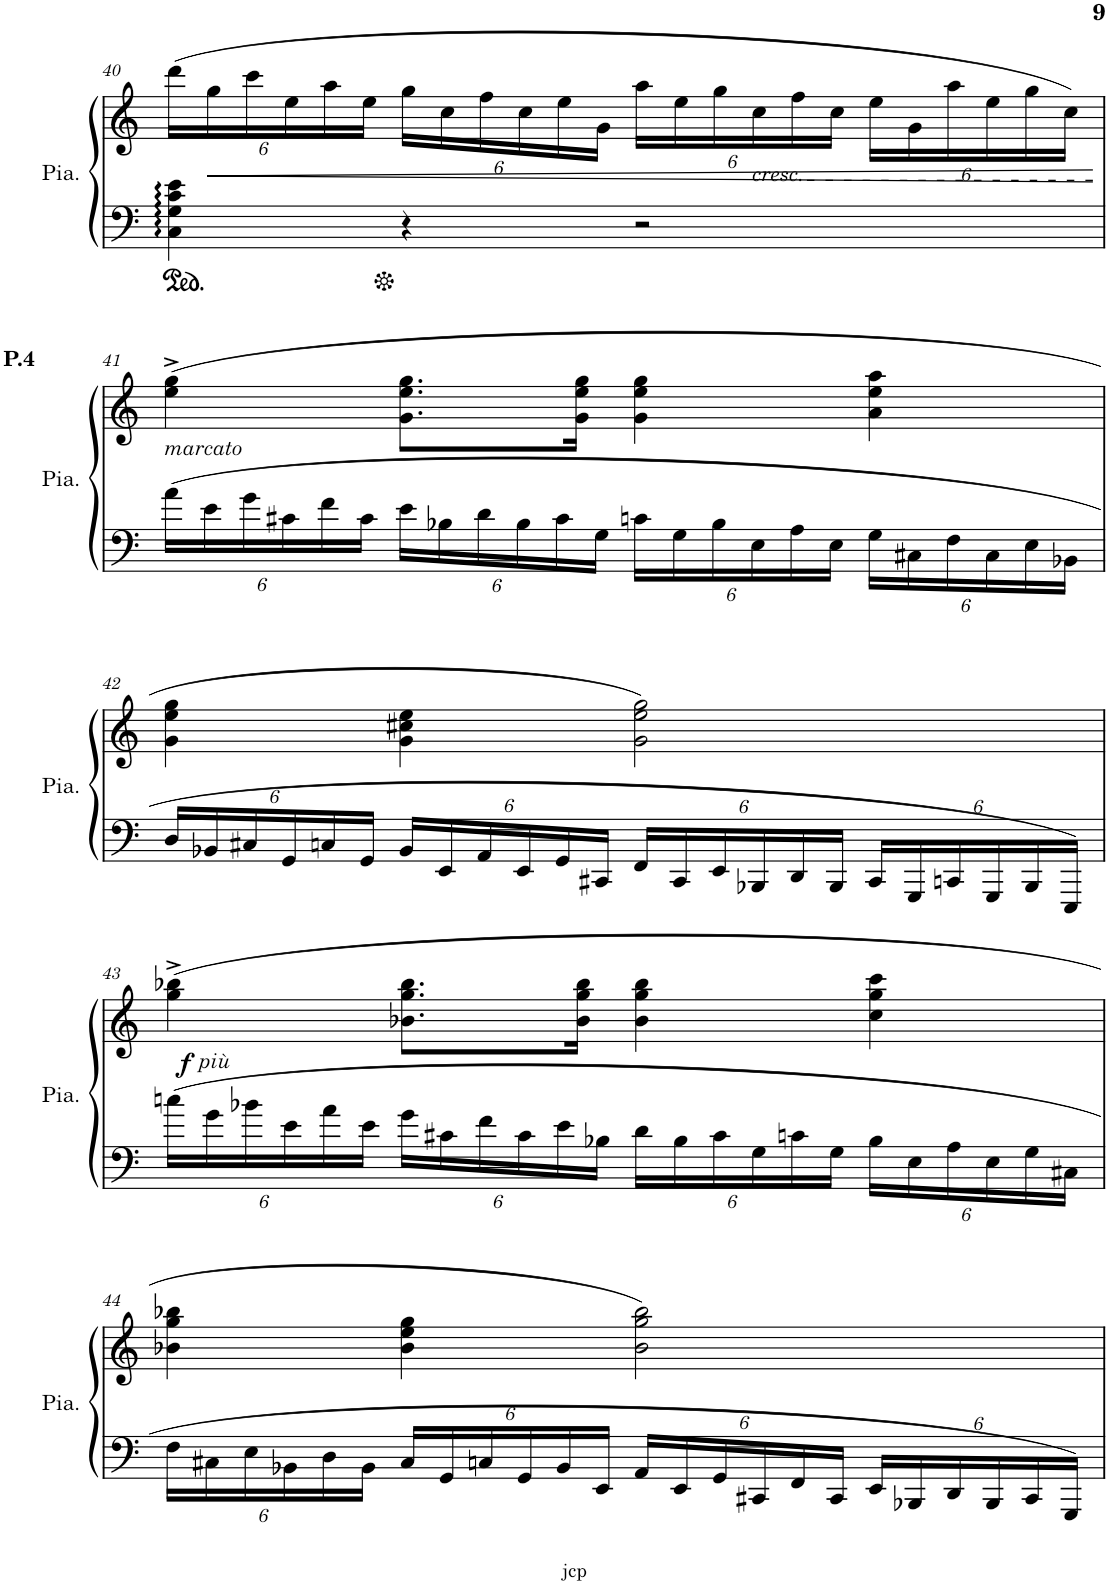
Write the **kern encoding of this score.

**kern	**kern	**dynam
*part1	*part1	*part1
*staff2	*staff1	*staff1/2
*I"Piano	*	*
*I'Pia.	*	*
!!LO:PB:g=z
*clefF4	*clefG2	*
*k[]	*k[]	*
*M4/4	*M4/4	*
*met(c)	*met(c)	*
*	*Xbrackettup	*
=40	=40	=40
4C\ 4G\ 4c\ 4e\	(24ddd\LL	.
!	!	!LO:HP:b
.	24gg\	<
.	24ccc\	.
.	24ee\	.
.	24aa\	.
.	24ee\JJ	.
4r	24gg\LL	.
.	24cc\	.
.	24ff\	.
.	24cc\	.
.	24ee\	.
.	24g\JJ	.
2r	24aa\LL	.
.	24ee\	.
.	24gg\	.
!	!LO:TX:b:i:t=cresc.	!
.	24cc\	.
.	24ff\	.
.	24cc\JJ	.
.	24ee\LL	.
.	24g\	.
.	24aa\	.
.	24ee\	.
.	24gg\	.
.	24cc\JJ)	.
.	.	[
!!LO:LB:g=z
=41	=41	=41
*Xbrackettup	*	*
!	!LO:TX:a:B:t=P.4	!
!	!LO:TX:b:i:t=marcato	!
24a\LL	(4ee\^ 4gg\^	.
24e\	.	.
24g\	.	.
24c#X\	.	.
24f\	.	.
24c#\JJ	.	.
24e\LL	8.g\ 8.ee\ 8.gg\L	.
24B-X\	.	.
24d\	.	.
24B-\	.	.
24c#\	.	.
.	16g\ 16ee\ 16gg\Jk	.
24G\JJ	.	.
24cn\LL	4g\ 4ee\ 4gg\	.
24G\	.	.
24B-\	.	.
24E\	.	.
24A\	.	.
24E\JJ	.	.
24G\LL	4a\ 4ee\ 4aa\	.
24C#X\	.	.
24F\	.	.
24C#\	.	.
24E\	.	.
24BB-X\JJ	.	.
!!LO:LB:g=z
=42	=42	=42
24D/LL	4g\ 4ee\ 4gg\	.
24BB-X/	.	.
24C#X/	.	.
24GG/	.	.
24Cn/	.	.
24GG/JJ	.	.
24BB-/LL	4g\ 4cc#X\ 4ee\	.
24EE/	.	.
24AA/	.	.
24EE/	.	.
24GG/	.	.
24CC#X/JJ	.	.
24FF/LL	2g\ 2ee\ 2gg\)	.
24CC#/	.	.
24EE/	.	.
24BBB-X/	.	.
24DD/	.	.
24BBB-/JJ	.	.
24CC#/LL	.	.
24GGG/	.	.
24CCn/	.	.
24GGG/	.	.
24BBB-/	.	.
24EEE/JJ	.	.
!!LO:LB:g=z
=43	=43	=43
!	!LO:TX:b:i:t=più	!
!	!	!LO:DY:b
24ccn\LL	(4gg\^ 4bb-X\^	f
24g\	.	.
24b-X\	.	.
24e\	.	.
24a\	.	.
24e\JJ	.	.
24g\LL	8.b-X\ 8.gg\ 8.bb-\L	.
24c#X\	.	.
24f\	.	.
24c#\	.	.
24e\	.	.
.	16b-\ 16gg\ 16bb-\Jk	.
24B-X\JJ	.	.
24d\LL	4b-\ 4gg\ 4bb-\	.
24B-\	.	.
24c#\	.	.
24G\	.	.
24cn\	.	.
24G\JJ	.	.
24B-\LL	4cc\ 4gg\ 4ccc\	.
24E\	.	.
24A\	.	.
24E\	.	.
24G\	.	.
24C#X\JJ	.	.
!!LO:LB:g=z
=44	=44	=44
24F\LL	4b-X\ 4gg\ 4bb-X\	.
24C#X\	.	.
24E\	.	.
24BB-X\	.	.
24D\	.	.
24BB-\JJ	.	.
24C#/LL	4b-\ 4ee\ 4gg\	.
24GG/	.	.
24Cn/	.	.
24GG/	.	.
24BB-/	.	.
24EE/JJ	.	.
24AA/LL	2b-\ 2gg\ 2bb-\)	.
24EE/	.	.
24GG/	.	.
24CC#X/	.	.
24FF/	.	.
24CC#/JJ	.	.
24EE/LL	.	.
24BBB-X/	.	.
24DD/	.	.
24BBB-/	.	.
24CC#/	.	.
24GGG/JJ	.	.
=	=	=
*-	*-	*-
